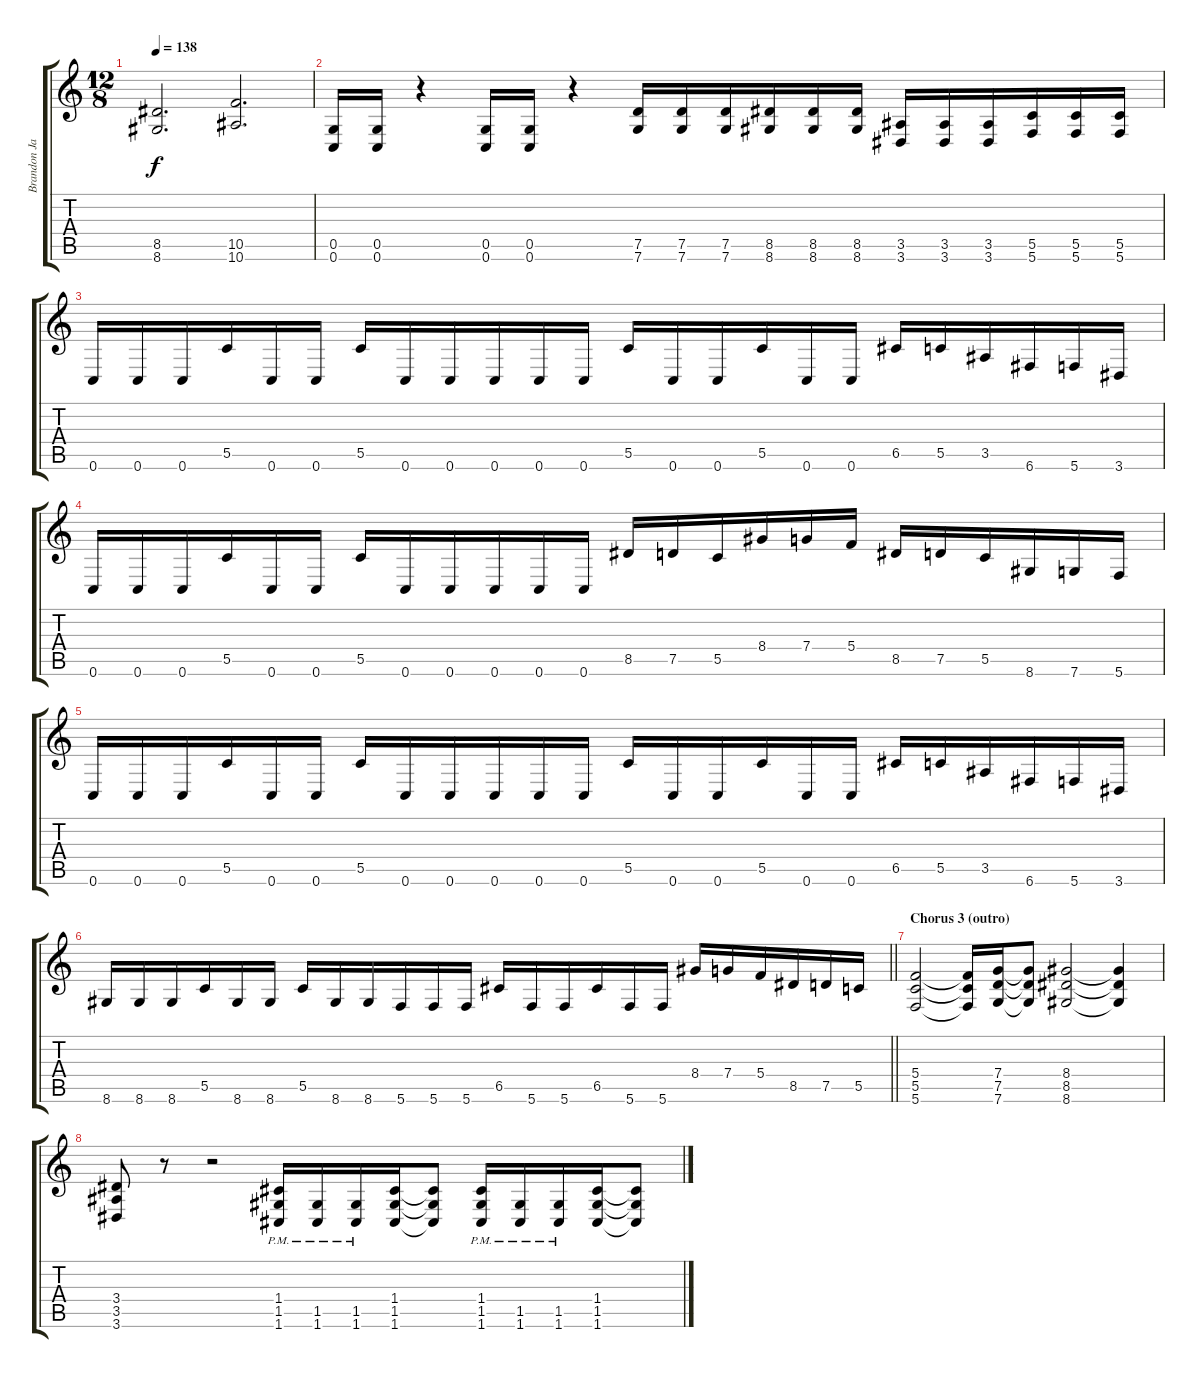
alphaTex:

\track ("Brandon Jacobs" "Brandon Ja") {instrument distortionguitar}
\staff {score tabs}
\tuning (D4 A3 F3 C3 G2 C2) {hide}
\ts (12 8)
\tempo 138
\clef g2
\ks c
(8.5 8.6).2{d dy f} (10.5 10.6).2{d} |
(0.5 0.6).16 (0.5 0.6).16 r.4 (0.5 0.6).16 (0.5 0.6).16 r.4 (7.5 7.6).16 (7.5 7.6).16 (7.5 7.6).16 (8.5 8.6).16 (8.5 8.6).16 (8.5 8.6).16 (3.5 3.6).16 (3.5 3.6).16 (3.5 3.6).16 (5.5 5.6).16 (5.5 5.6).16 (5.5 5.6).16 |
0.6.16 0.6.16 0.6.16 5.5.16 0.6.16 0.6.16 5.5.16 0.6.16 0.6.16 0.6.16 0.6.16 0.6.16 5.5.16 0.6.16 0.6.16 5.5.16 0.6.16 0.6.16 6.5.16 5.5.16 3.5.16 6.6.16 5.6.16 3.6.16 |
0.6.16 0.6.16 0.6.16 5.5.16 0.6.16 0.6.16 5.5.16 0.6.16 0.6.16 0.6.16 0.6.16 0.6.16 8.5.16 7.5.16 5.5.16 8.4.16 7.4.16 5.4.16 8.5.16 7.5.16 5.5.16 8.6.16 7.6.16 5.6.16 |
0.6.16 0.6.16 0.6.16 5.5.16 0.6.16 0.6.16 5.5.16 0.6.16 0.6.16 0.6.16 0.6.16 0.6.16 5.5.16 0.6.16 0.6.16 5.5.16 0.6.16 0.6.16 6.5.16 5.5.16 3.5.16 6.6.16 5.6.16 3.6.16 |
\barLineRight lightlight
8.6.16 8.6.16 8.6.16 5.5.16 8.6.16 8.6.16 5.5.16 8.6.16 8.6.16 5.6.16 5.6.16 5.6.16 6.5.16 5.6.16 5.6.16 6.5.16 5.6.16 5.6.16 8.4.16 7.4.16 5.4.16 8.5.16 7.5.16 5.5.16 |
\section ("" "Chorus 3 (outro)")
(5.4 5.5 5.6).2 (5.4{t} 5.5{t} 5.6{t}).16 (7.4 7.5 7.6).16 (7.4{t} 7.5{t} 7.6{t}).8 (8.4 8.5 8.6).2 (8.4{t} 8.5{t} 8.6{t}).4 |
(3.4 3.5 3.6).8 r.8 r.2 (1.4{pm} 1.5{pm} 1.6{pm}).16 (1.5{pm} 1.6{pm}).16 (1.5{pm} 1.6{pm}).16 (1.4 1.5 1.6).16 (1.4{t} 1.5{t} 1.6{t}).8 (1.4 1.5{pm} 1.6{pm}).16 (1.5{pm} 1.6{pm}).16 (1.5{pm} 1.6{pm}).16 (1.4 1.5 1.6).16 (1.4{t} 1.5{t} 1.6{t}).8
